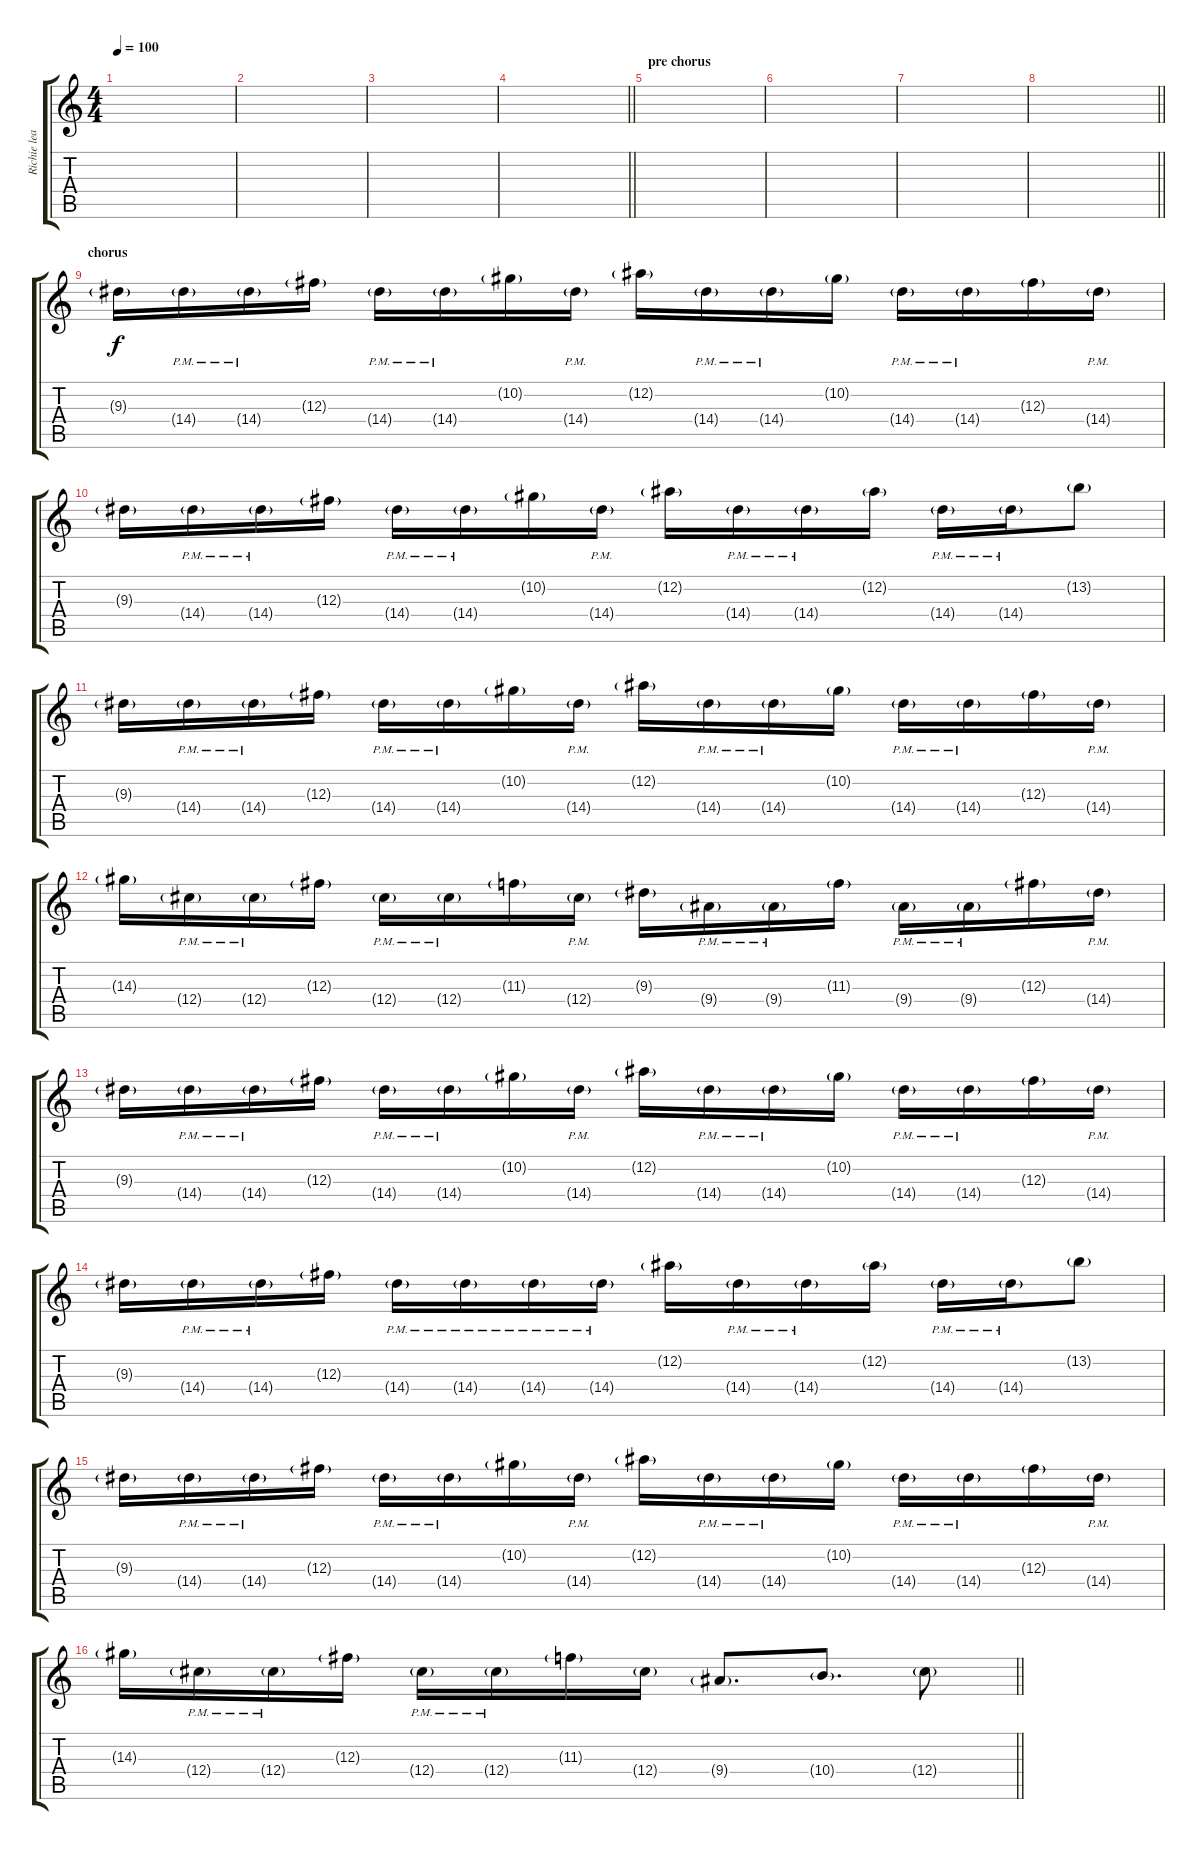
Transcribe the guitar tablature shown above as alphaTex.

\track ("Richie lead" "Richie lea") {instrument distortionguitar}
\staff {score tabs}
\tuning (Eb4 Bb3 Gb3 Db3 Ab2 Eb2) {hide}
\ts (4 4)
\tempo 100
\clef g2
\ks c
|
|
|
\barLineRight lightlight
|
\section ("" "pre chorus")
|
|
|
\barLineRight lightlight
|
\section ("" "chorus")
9.3{g}.16 14.4{g pm}.16 14.4{g pm}.16 12.3{g}.16 14.4{g pm}.16 14.4{g pm}.16 10.2{g}.16 14.4{g pm}.16 12.2{g}.16 14.4{g pm}.16 14.4{g pm}.16 10.2{g}.16 14.4{g pm}.16 14.4{g pm}.16 12.3{g}.16 14.4{g pm}.16 |
9.3{g}.16 14.4{g pm}.16 14.4{g pm}.16 12.3{g}.16 14.4{g pm}.16 14.4{g pm}.16 10.2{g}.16 14.4{g pm}.16 12.2{g}.16 14.4{g pm}.16 14.4{g pm}.16 12.2{g}.16 14.4{g pm}.16 14.4{g pm}.16 13.2{g}.8 |
9.3{g}.16 14.4{g pm}.16 14.4{g pm}.16 12.3{g}.16 14.4{g pm}.16 14.4{g pm}.16 10.2{g}.16 14.4{g pm}.16 12.2{g}.16 14.4{g pm}.16 14.4{g pm}.16 10.2{g}.16 14.4{g pm}.16 14.4{g pm}.16 12.3{g}.16 14.4{g pm}.16 |
14.3{g}.16 12.4{g pm}.16 12.4{g pm}.16 12.3{g}.16 12.4{g pm}.16 12.4{g pm}.16 11.3{g}.16 12.4{g pm}.16 9.3{g}.16 9.4{g pm}.16 9.4{g pm}.16 11.3{g}.16 9.4{g pm}.16 9.4{g pm}.16 12.3{g}.16 14.4{g pm}.16 |
9.3{g}.16 14.4{g pm}.16 14.4{g pm}.16 12.3{g}.16 14.4{g pm}.16 14.4{g pm}.16 10.2{g}.16 14.4{g pm}.16 12.2{g}.16 14.4{g pm}.16 14.4{g pm}.16 10.2{g}.16 14.4{g pm}.16 14.4{g pm}.16 12.3{g}.16 14.4{g pm}.16 |
9.3{g}.16 14.4{g pm}.16 14.4{g pm}.16 12.3{g}.16 14.4{g pm}.16 14.4{g pm}.16 14.4{g pm}.16 14.4{g pm}.16 12.2{g}.16 14.4{g pm}.16 14.4{g pm}.16 12.2{g}.16 14.4{g pm}.16 14.4{g pm}.16 13.2{g}.8 |
9.3{g}.16 14.4{g pm}.16 14.4{g pm}.16 12.3{g}.16 14.4{g pm}.16 14.4{g pm}.16 10.2{g}.16 14.4{g pm}.16 12.2{g}.16 14.4{g pm}.16 14.4{g pm}.16 10.2{g}.16 14.4{g pm}.16 14.4{g pm}.16 12.3{g}.16 14.4{g pm}.16 |
\barLineRight lightlight
14.3{g}.16 12.4{g pm}.16 12.4{g pm}.16 12.3{g}.16 12.4{g pm}.16 12.4{g pm}.16 11.3{g}.16 12.4{g}.16 9.4{g}.8{d} 10.4{g}.8{d} 12.4{g}.8
